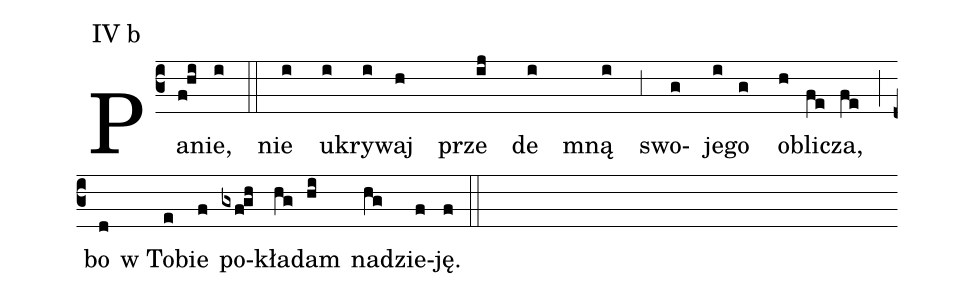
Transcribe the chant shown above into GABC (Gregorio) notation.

annotation: IV b;
%%
(c3)Pa(f!hi)nie,(i) (::)
nie(i) u(i)kry(i)waj(h) prze(ij) de(i) mną(i) (,3) swo(g)je(i)go(g) ob(h)li(fe)cza,(fe) (;) (z)
bo(d) w To(e)bie(f) po(gxfgh)kła(hg)dam(hi) na(hg)dzie(f)ję.(f) (::) (Z)
